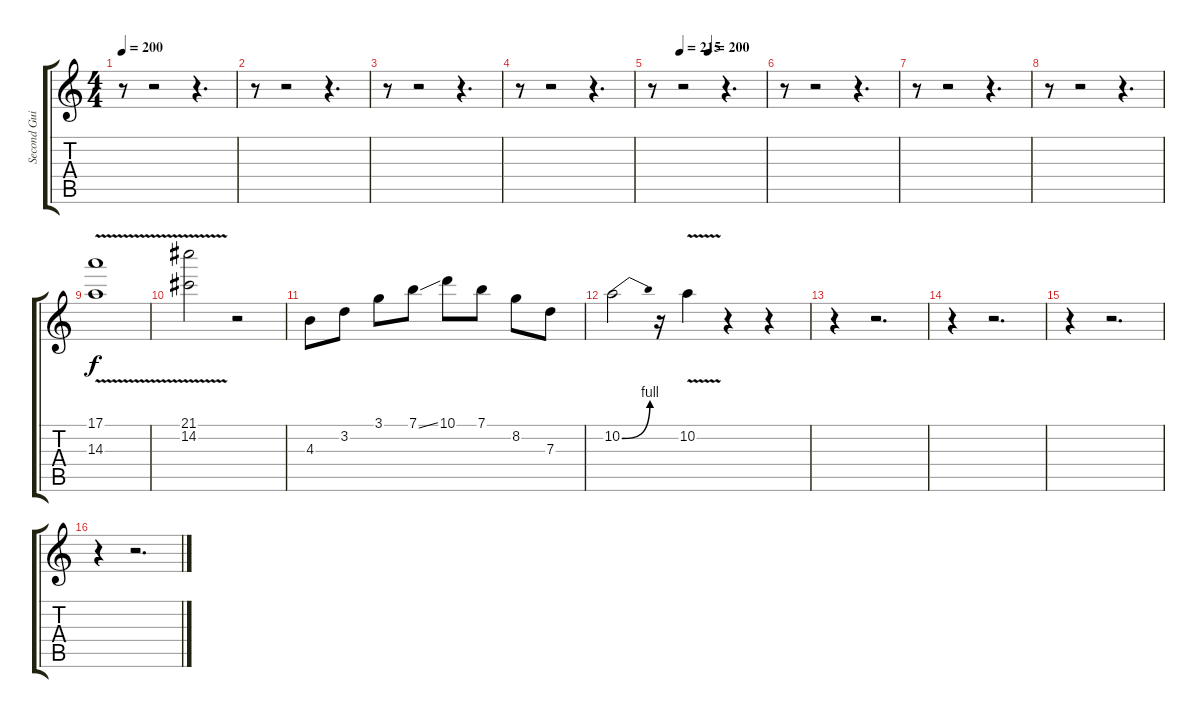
\track ("Second Guitar" "Second Gui") {instrument overdrivenguitar}
\staff {score tabs}
\tuning (E4 B3 G3 D3 A2 E2) {hide}
\ts (4 4)
\tempo 200
\clef g2
\ks c
r.8{dy f} r.2 r.4{d} |
r.8 r.2 r.4{d} |
r.8 r.2 r.4{d} |
r.8 r.2 r.4{d} |
\tempo (215 0.25)
\tempo (200 0.5)
r.8 r.2 r.4{d} |
r.8 r.2 r.4{d} |
r.8 r.2 r.4{d} |
r.8 r.2 r.4{d} |
(17.1{v} 14.3).1{volume 14} |
(21.1{v} 14.2).2 r.2 |
4.3.8 3.2.8 3.1.8 7.1{ss}.8 10.1.8 7.1.8 8.2.8 7.3.8 |
10.2{be (bend 0 0 60 4)}.2 r.16 10.2{v}.4 r.4 r.4 |
r.4 r.2{d} |
r.4 r.2{d} |
r.4 r.2{d} |
r.4 r.2{d}
